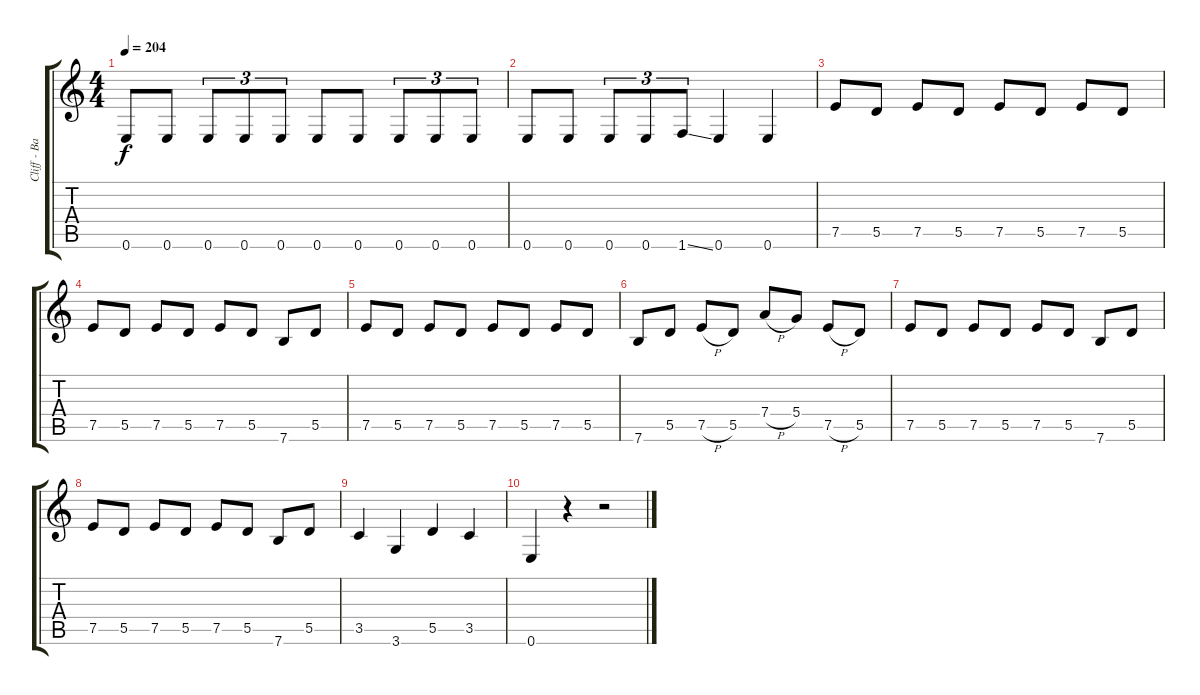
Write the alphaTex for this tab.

\track ("Cliff - Bass" "Cliff - Ba") {instrument electricbasspick}
\staff {score tabs}
\tuning (E4 B3 G3 D3 A2 E2) {hide}
\ts (4 4)
\tempo 204
\clef g2
\ks c
0.6.8{dy f} 0.6.8 0.6.8{tu (3 2)} 0.6.8{tu (3 2)} 0.6.8{tu (3 2)} 0.6.8 0.6.8 0.6.8{tu (3 2)} 0.6.8{tu (3 2)} 0.6.8{tu (3 2)} |
0.6.8 0.6.8 0.6.8{tu (3 2)} 0.6.8{tu (3 2)} 1.6{ss}.8{tu (3 2)} 0.6.4 0.6.4 |
7.5.8 5.5.8 7.5.8 5.5.8 7.5.8 5.5.8 7.5.8 5.5.8 |
7.5.8 5.5.8 7.5.8 5.5.8 7.5.8 5.5.8 7.6.8 5.5.8 |
7.5.8 5.5.8 7.5.8 5.5.8 7.5.8 5.5.8 7.5.8 5.5.8 |
7.6.8 5.5.8 7.5{h}.8 5.5.8 7.4{h}.8 5.4.8 7.5{h}.8 5.5.8 |
7.5.8 5.5.8 7.5.8 5.5.8 7.5.8 5.5.8 7.6.8 5.5.8 |
7.5.8 5.5.8 7.5.8 5.5.8 7.5.8 5.5.8 7.6.8 5.5.8 |
3.5.4 3.6.4 5.5.4 3.5.4 |
0.6.4 r.4 r.2
